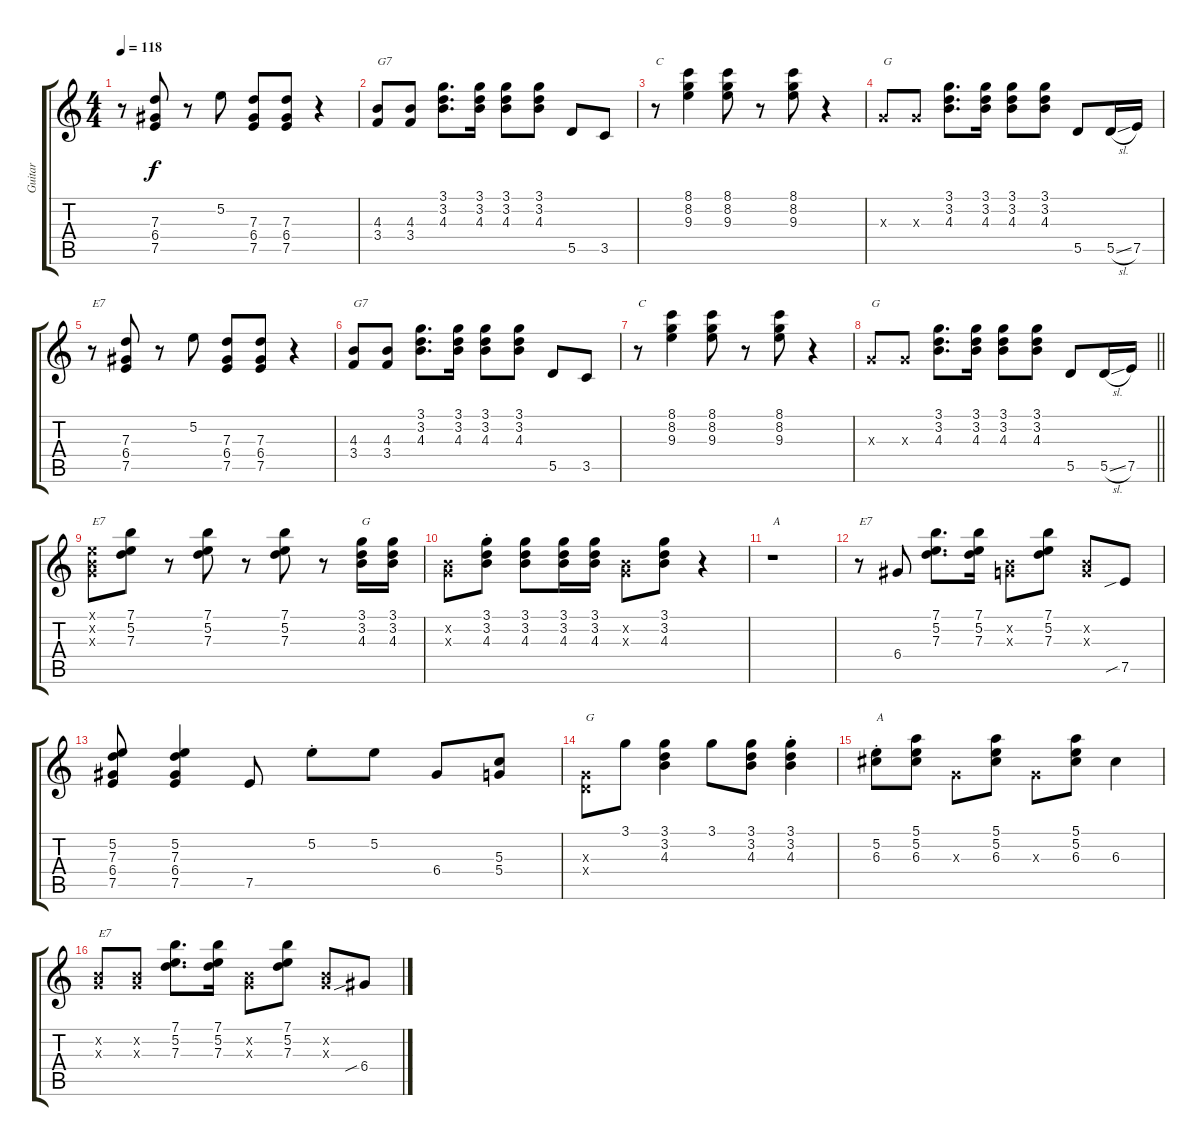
\track ("Guitar" "Guitar") {instrument electricguitarclean}
\staff {score tabs}
\tuning (E4 B3 G3 D3 A2 E2) {hide}
\ts (4 4)
\tempo 118
\clef g2
\ks c
r.8{dy f} (7.3 6.4 7.5).8 r.8 5.2.8 (7.3 6.4 7.5).8 (7.3 6.4 7.5).8 r.4 |
(4.3 3.4).8{txt "G7"} (4.3 3.4).8 (3.1 3.2 4.3).8{d} (3.1 3.2 4.3).16 (3.1 3.2 4.3).8 (3.1 3.2 4.3).8 5.5.8 3.5.8 |
r.8{txt "C"} (8.1 8.2 9.3).4 (8.1 8.2 9.3).8 r.8 (8.1 8.2 9.3).8 r.4 |
0.3{x}.8{txt "G"} 0.3{x}.8 (3.1 3.2 4.3).8{d} (3.1 3.2 4.3).16 (3.1 3.2 4.3).8 (3.1 3.2 4.3).8 5.5.8 5.5{sl}.16 7.5.16 |
r.8{txt "E7"} (7.3 6.4 7.5).8 r.8 5.2.8 (7.3 6.4 7.5).8 (7.3 6.4 7.5).8 r.4 |
(4.3 3.4).8{txt "G7"} (4.3 3.4).8 (3.1 3.2 4.3).8{d} (3.1 3.2 4.3).16 (3.1 3.2 4.3).8 (3.1 3.2 4.3).8 5.5.8 3.5.8 |
r.8{txt "C"} (8.1 8.2 9.3).4 (8.1 8.2 9.3).8 r.8 (8.1 8.2 9.3).8 r.4 |
\barLineRight lightlight
0.3{x}.8{txt "G"} 0.3{x}.8 (3.1 3.2 4.3).8{d} (3.1 3.2 4.3).16 (3.1 3.2 4.3).8 (3.1 3.2 4.3).8 5.5.8 5.5{sl}.16 7.5.16 |
(0.1{x} 0.2{x} 0.3{x}).8{txt "E7"} (7.1 5.2 7.3).8 r.8 (7.1 5.2 7.3).8 r.8 (7.1 5.2 7.3).8 r.8 (3.1 3.2 4.3).16{txt "G"} (3.1 3.2 4.3).16 |
(0.2{x} 0.3{x}).8 (3.1{st} 3.2{st} 4.3{st}).8 (3.1 3.2 4.3).8 (3.1 3.2 4.3).16 (3.1 3.2 4.3).16 (0.2{x} 0.3{x}).8 (3.1 3.2 4.3).8 r.4 |
r.1{txt "A"} |
r.8{txt "E7"} 6.4.8 (7.1 5.2 7.3).8{d} (7.1 5.2 7.3).16 (0.2{x} 0.3{x}).8 (7.1 5.2 7.3).8 (0.2{x} 0.3{x}).8 7.5{sib}.8 |
(5.2 7.3 6.4 7.5).8 (5.2 7.3 6.4 7.5).4 7.5.8 5.2{st}.8 5.2.8 6.4.8 (5.3 5.4).8 |
(0.3{x} 0.4{x}).8{txt "G"} 3.1.8 (3.1 3.2 4.3).4 3.1.8 (3.1 3.2 4.3).8 (3.1{st} 3.2{st} 4.3{st}).4 |
(5.2{st} 6.3{st}).8{txt "A"} (5.1 5.2 6.3).8 0.3{x}.8 (5.1 5.2 6.3).8 0.3{x}.8 (5.1 5.2 6.3).8 6.3.4 |
(0.2{x} 0.3{x}).8{txt "E7"} (0.2{x} 0.3{x}).8 (7.1 5.2 7.3).8{d} (7.1 5.2 7.3).16 (0.2{x} 0.3{x}).8 (7.1 5.2 7.3).8 (0.2{x} 0.3{x}).8 6.4{sib}.8
